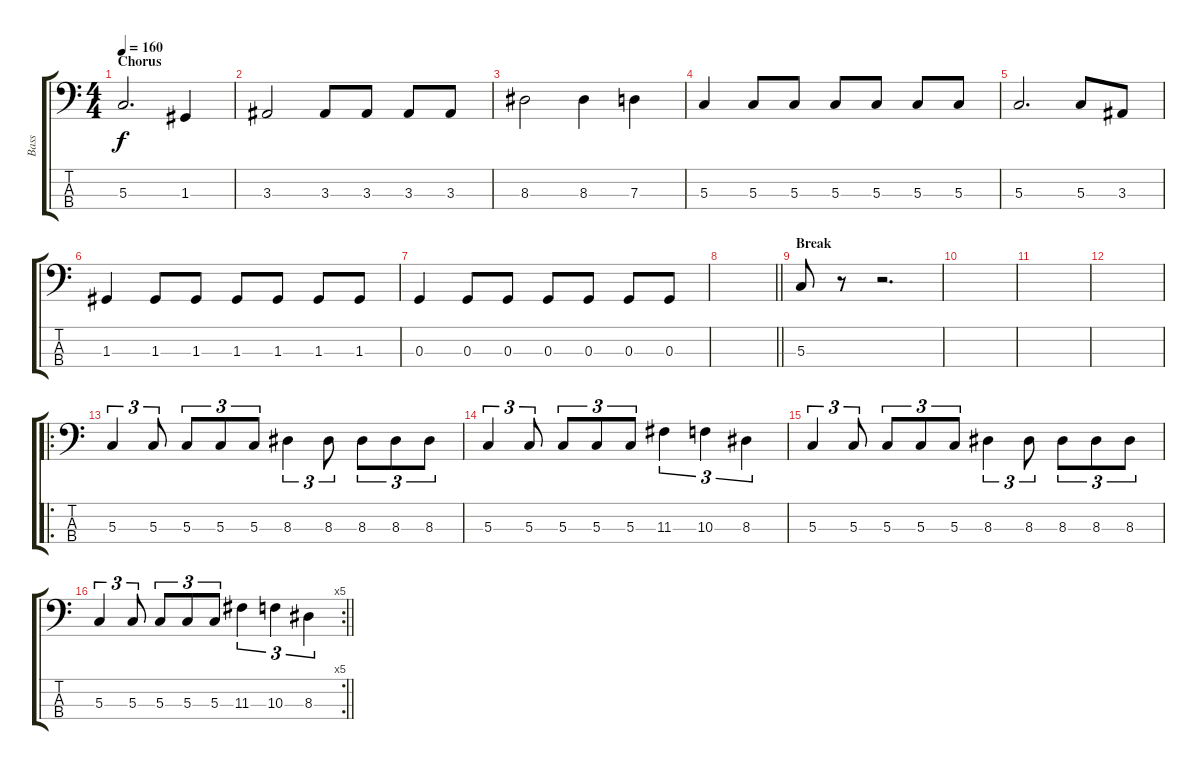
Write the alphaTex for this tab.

\track ("Bass" "Bass") {instrument electricbassfinger}
\staff {score tabs}
\tuning (F2 C2 G1 D1) {hide}
\ts (4 4)
\section ("" "Chorus")
\tempo 160
\clef f4
\ks c
5.3.2{d dy f} 1.3.4 |
3.3.2 3.3.8 3.3.8 3.3.8 3.3.8 |
8.3.2 8.3.4 7.3.4 |
5.3.4 5.3.8 5.3.8 5.3.8 5.3.8 5.3.8 5.3.8 |
5.3.2{d} 5.3.8 3.3.8 |
1.3.4 1.3.8 1.3.8 1.3.8 1.3.8 1.3.8 1.3.8 |
0.3.4 0.3.8 0.3.8 0.3.8 0.3.8 0.3.8 0.3.8 |
\barLineRight lightlight
|
\section ("" "Break")
5.3.8 r.8 r.2{d} |
|
|
|
\ro
5.3.4{tu (3 2)} 5.3.8{tu (3 2)} 5.3.8{tu (3 2)} 5.3.8{tu (3 2)} 5.3.8{tu (3 2)} 8.3.4{tu (3 2)} 8.3.8{tu (3 2)} 8.3.8{tu (3 2)} 8.3.8{tu (3 2)} 8.3.8{tu (3 2)} |
5.3.4{tu (3 2)} 5.3.8{tu (3 2)} 5.3.8{tu (3 2)} 5.3.8{tu (3 2)} 5.3.8{tu (3 2)} 11.3.4{tu (3 2)} 10.3.4{tu (3 2)} 8.3.4{tu (3 2)} |
5.3.4{tu (3 2)} 5.3.8{tu (3 2)} 5.3.8{tu (3 2)} 5.3.8{tu (3 2)} 5.3.8{tu (3 2)} 8.3.4{tu (3 2)} 8.3.8{tu (3 2)} 8.3.8{tu (3 2)} 8.3.8{tu (3 2)} 8.3.8{tu (3 2)} |
\rc 5
\barLineRight lightlight
5.3.4{tu (3 2)} 5.3.8{tu (3 2)} 5.3.8{tu (3 2)} 5.3.8{tu (3 2)} 5.3.8{tu (3 2)} 11.3.4{tu (3 2)} 10.3.4{tu (3 2)} 8.3.4{tu (3 2)}
